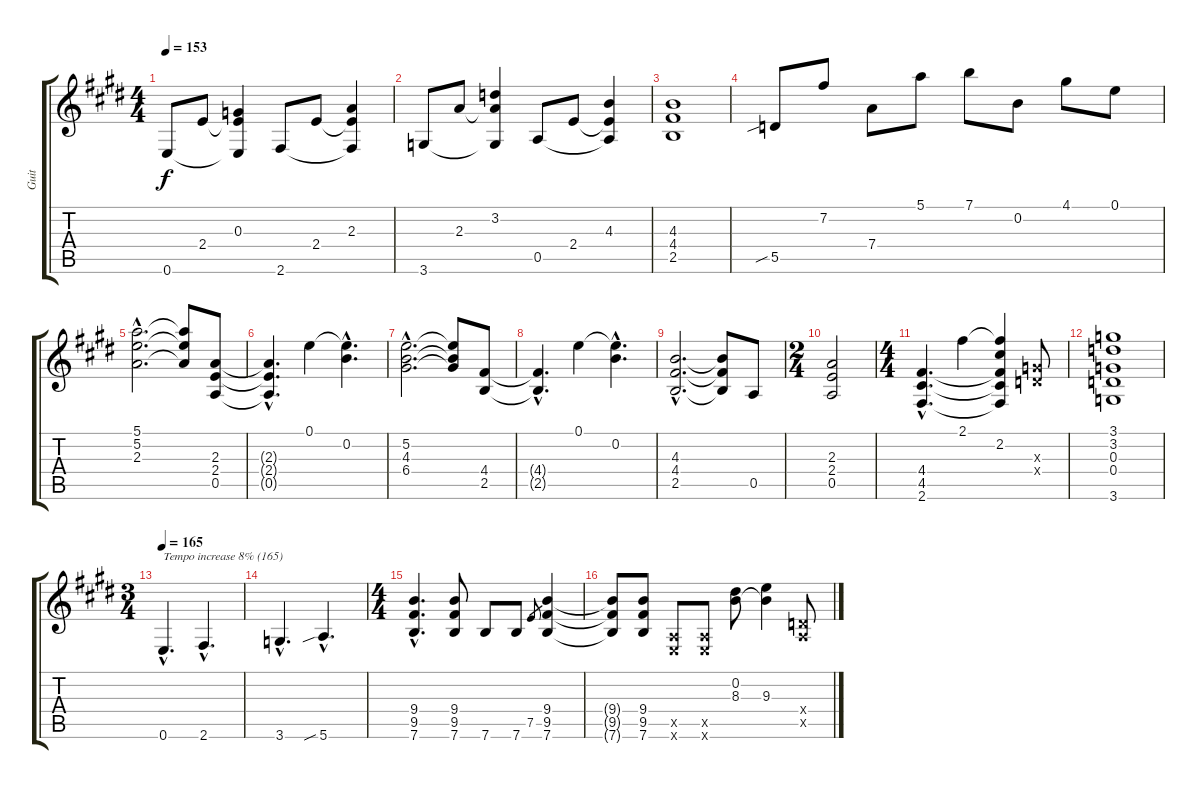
\track ("Guit" "Guit") {instrument distortionguitar}
\staff {score tabs}
\tuning (E4 B3 G3 D3 A2 E2) {hide}
\ts (4 4)
\tempo 153
\clef g2
\ks e
0.6.8{dy f} 2.4.8 (0.3 2.4{t} 0.6{t}).4 2.6.8 2.4.8 (2.3 2.4{t} 2.6{t}).4 |
3.6.8 2.3.8 (3.2 2.3{t} 3.6{t}).4 0.5.8 2.4.8 (4.3 2.4{t} 0.5{t}).4 |
(4.3 4.4 2.5).1 |
5.5{sib}.8 7.2.8 7.4.8 5.1.8 7.1.8 0.2.8 4.1.8 0.1.8 |
(5.1{hac} 5.2{hac} 2.3{hac}).2{d} (5.1{t} 5.2{t} 2.3{t}).8 (2.3 2.4 0.5).8 |
(2.3{hac t} 2.4{hac t} 0.5{hac t}).4{d} 0.1.4 (0.1{hac t} 0.2).4{d} |
(5.2{hac} 4.3{hac} 6.4{hac}).2{d} (5.2{t} 4.3{t} 6.4{t}).8 (4.4 2.5).8 |
(4.4{hac t} 2.5{hac t}).4{d} 0.1.4 (0.1{hac t} 0.2{hac}).4{d} |
(4.3{hac} 4.4{hac} 2.5{hac}).2{d} (4.3{t} 4.4{t} 2.5{t}).8 0.5.8 |
\ts (2 4)
(2.3 2.4 0.5).2 |
\ts (4 4)
(4.4{hac} 4.5{hac} 2.6{hac}).4{d} 2.1.4 (2.1{t} 2.2 4.4{t} 4.5{t} 2.6{t}).4 (0.3{x} 0.4{x}).8 |
(3.1 3.2 0.3 0.4 3.6).1 |
\ts (3 4)
\tempo 165
0.6{hac}.4{d txt "Tempo increase 8% (165)"} 2.6{hac}.4{d} |
3.6{hac}.4{d} 5.6{sib hac}.4{d} |
\ts (4 4)
(9.4{hac} 9.5{hac} 7.6{hac}).4{d} (9.4 9.5 7.6).8 7.6.8 7.6.8 7.5.8{gr} (9.4 9.5 7.6).4 |
(9.4{t} 9.5{t} 7.6{t}).8 (9.4 9.5 7.6).8 (0.5{x} 0.6{x}).8 (0.5{x} 0.6{x}).8 (0.2 8.3).8 (0.2{t} 9.3).4 (0.4{x} 0.5{x}).8
